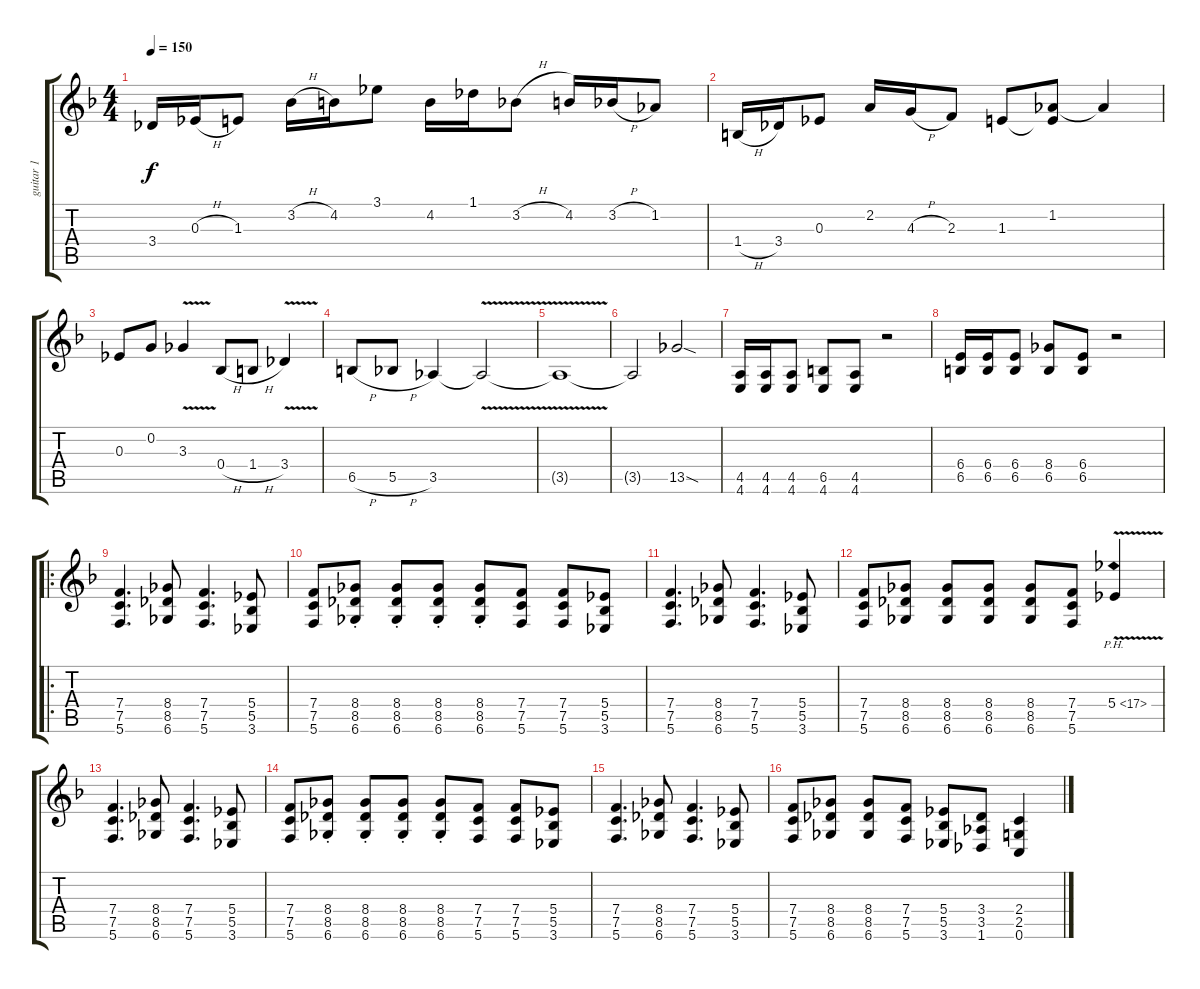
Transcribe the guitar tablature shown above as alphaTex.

\track ("guitar 1" "guitar 1") {instrument distortionguitar}
\staff {score tabs}
\tuning (C4 G3 Eb3 Bb2 F2 C2) {hide}
\ts (4 4)
\tempo 150
\clef g2
\ks dminor
3.4.16{dy f} 0.3{h}.16 1.3.8 3.2{h}.16 4.2.16 3.1.8 4.2.16 1.1.16 3.2{h}.8 4.2.16 3.2{h}.16 1.2.8 |
1.4{h}.16 3.4.16 0.3.8 2.2.16 4.3{h}.16 2.3.8 1.3.8 (1.2 1.3{t}).8 1.2{t}.4 |
0.3.8 0.2.8 3.3{v}.4 0.4{h}.8 1.4{h}.8 3.4{v}.4 |
6.5{h}.8 5.5{h}.8 3.5.4 3.5{v t}.2 |
3.5{t}.1 |
3.5{t}.2 13.5{sod}.2 |
(4.5 4.6).16 (4.5 4.6).16 (4.5 4.6).8 (6.5 4.6).8 (4.5 4.6).8 r.2 |
(6.4 6.5).16 (6.4 6.5).16 (6.4 6.5).8 (8.4 6.5).8 (6.4 6.5).8 r.2 |
\ro
(7.4 7.5 5.6).4{d} (8.4 8.5 6.6).8 (7.4 7.5 5.6).4{d} (5.4 5.5 3.6).8 |
(7.4 7.5 5.6).8 (8.4{st} 8.5{st} 6.6{st}).8 (8.4{st} 8.5{st} 6.6{st}).8 (8.4{st} 8.5{st} 6.6{st}).8 (8.4{st} 8.5{st} 6.6{st}).8 (7.4 7.5 5.6).8 (7.4 7.5 5.6).8 (5.4 5.5 3.6).8 |
(7.4 7.5 5.6).4{d} (8.4 8.5 6.6).8 (7.4 7.5 5.6).4{d} (5.4 5.5 3.6).8 |
(7.4 7.5 5.6).8 (8.4 8.5 6.6).8 (8.4 8.5 6.6).8 (8.4 8.5 6.6).8 (8.4 8.5 6.6).8 (7.4 7.5 5.6).8 5.4{ph 12 v}.4 |
(7.4 7.5 5.6).4{d} (8.4 8.5 6.6).8 (7.4 7.5 5.6).4{d} (5.4 5.5 3.6).8 |
(7.4 7.5 5.6).8 (8.4{st} 8.5{st} 6.6{st}).8 (8.4{st} 8.5{st} 6.6{st}).8 (8.4{st} 8.5{st} 6.6{st}).8 (8.4{st} 8.5{st} 6.6{st}).8 (7.4 7.5 5.6).8 (7.4 7.5 5.6).8 (5.4 5.5 3.6).8 |
(7.4 7.5 5.6).4{d} (8.4 8.5 6.6).8 (7.4 7.5 5.6).4{d} (5.4 5.5 3.6).8 |
(7.4 7.5 5.6).8 (8.4 8.5 6.6).8 (8.4 8.5 6.6).8 (7.4 7.5 5.6).8 (5.4 5.5 3.6).8 (3.4 3.5 1.6).8 (2.4 2.5 0.6).4
